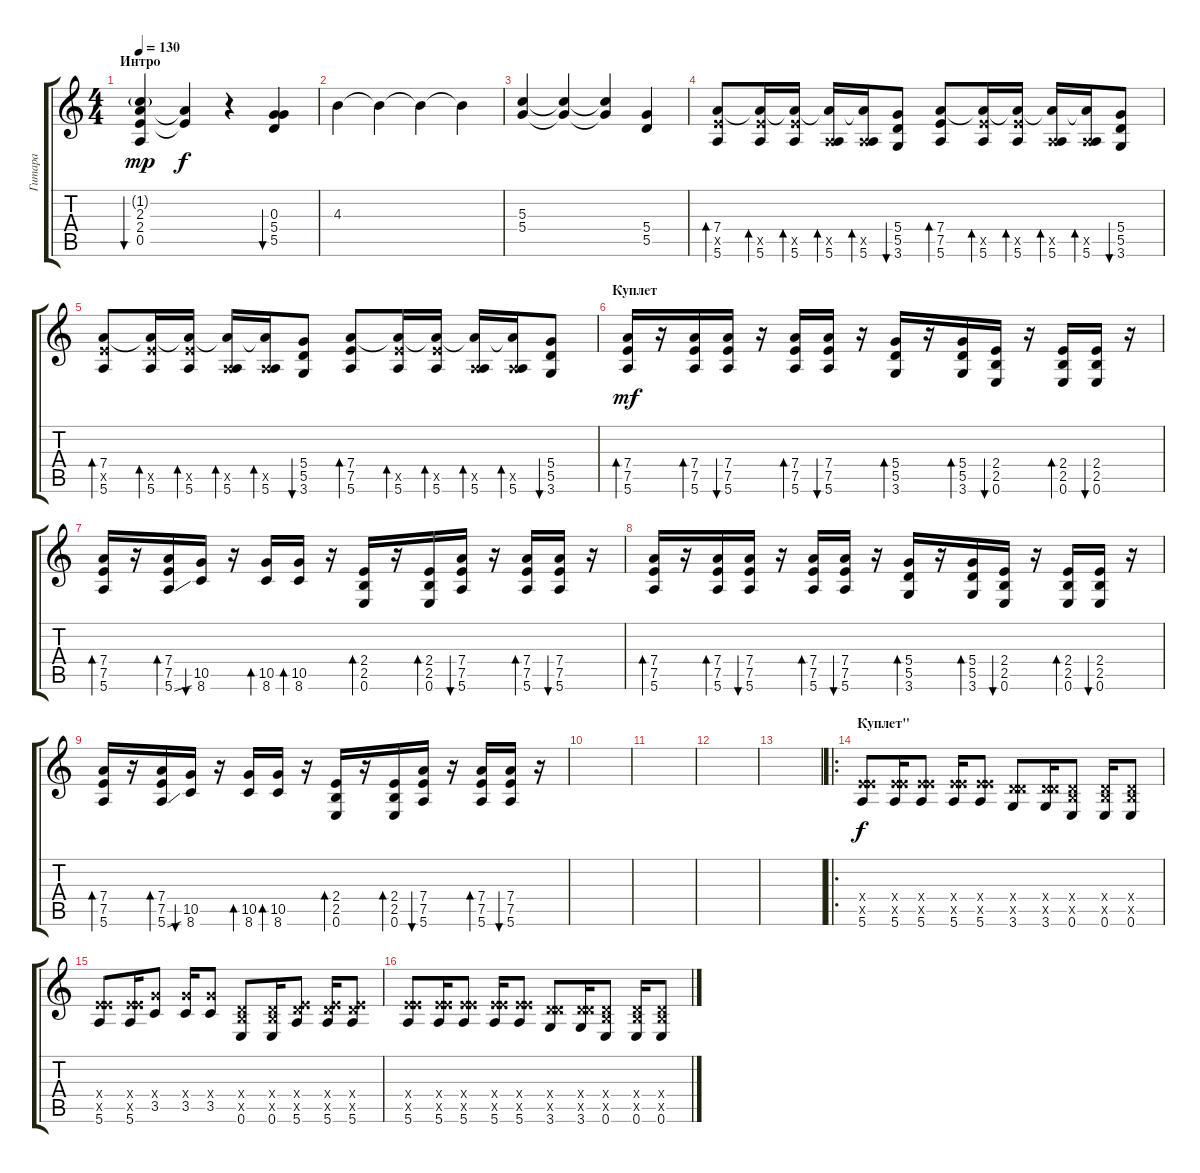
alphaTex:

\track ("Гитара" "Гитара") {instrument electricguitarclean}
\staff {score tabs}
\tuning (E4 B3 G3 D3 A2 E2) {hide}
\ts (4 4)
\section ("" "Интро")
\tempo 130
\clef g2
\ks c
(1.2{g} 2.3 2.4 0.5).4{bu 60 dy mp instrument electricguitarclean} (2.3{t} 2.4{t}).4{dy f} r.4 (0.3 5.4 5.5).4{bu 60} |
4.3.4 4.3{t}.4 4.3{t}.4 4.3{t}.4 |
(5.3 5.4).4 (5.3{t} 5.4{t}).4 (5.3{t} 5.4{t}).4 (5.4 5.5).4 |
(7.4 7.5{x} 5.6).8{bd 60} (7.4{t} 7.5{x} 5.6).16{bd 60} (7.4{t} 7.5{x} 5.6).16{bd 60} (7.4{t} 0.5{x} 5.6).16{bd 60} (7.4{t} 0.5{x} 5.6).16{bd 60} (5.4 5.5 3.6).8{bu 60} (7.4 7.5 5.6).8{bd 60} (7.4{t} 7.5{x} 5.6).16{bd 60} (7.4{t} 7.5{x} 5.6).16{bd 60} (7.4{t} 0.5{x} 5.6).16{bd 60} (7.4{t} 0.5{x} 5.6).16{bd 60} (5.4 5.5 3.6).8{bu 60} |
(7.4 7.5{x} 5.6).8{bd 60} (7.4{t} 7.5{x} 5.6).16{bd 60} (7.4{t} 7.5{x} 5.6).16{bd 60} (7.4{t} 0.5{x} 5.6).16{bd 60} (7.4{t} 0.5{x} 5.6).16{bd 60} (5.4 5.5 3.6).8{bu 60} (7.4 7.5 5.6).8{bd 60} (7.4{t} 7.5{x} 5.6).16{bd 60} (7.4{t} 7.5{x} 5.6).16{bd 60} (7.4{t} 0.5{x} 5.6).16{bd 60} (7.4{t} 0.5{x} 5.6).16{bd 60} (5.4 5.5 3.6).8{bu 60} |
\section ("" "Куплет")
(7.4 7.5 5.6).16{bd 60 dy mf} r.16 (7.4 7.5 5.6).16{bd 60} (7.4 7.5 5.6).16{bu 60} r.16 (7.4 7.5 5.6).16{bd 60} (7.4 7.5 5.6).16{bu 60} r.16 (5.4 5.5 3.6).16{bd 60} r.16 (5.4 5.5 3.6).16{bd 60} (2.4 2.5 0.6).16{bu 60} r.16 (2.4 2.5 0.6).16{bd 60} (2.4 2.5 0.6).16{bu 60} r.16 |
(7.4 7.5 5.6).16{bd 60} r.16 (7.4 7.5 5.6{ss}).16{bd 60} (10.5 8.6).16{bu 60} r.16 (10.5 8.6).16{bd 60} (10.5 8.6).16{bd 60} r.16 (2.4 2.5 0.6).16{bd 60} r.16 (2.4 2.5 0.6).16{bd 60} (7.4 7.5 5.6).16{bu 60} r.16 (7.4 7.5 5.6).16{bd 60} (7.4 7.5 5.6).16{bu 60} r.16 |
(7.4 7.5 5.6).16{bd 60} r.16 (7.4 7.5 5.6).16{bd 60} (7.4 7.5 5.6).16{bu 60} r.16 (7.4 7.5 5.6).16{bd 60} (7.4 7.5 5.6).16{bu 60} r.16 (5.4 5.5 3.6).16{bd 60} r.16 (5.4 5.5 3.6).16{bd 60} (2.4 2.5 0.6).16{bu 60} r.16 (2.4 2.5 0.6).16{bd 60} (2.4 2.5 0.6).16{bu 60} r.16 |
(7.4 7.5 5.6).16{bd 60} r.16 (7.4 7.5 5.6{ss}).16{bd 60} (10.5 8.6).16{bu 60} r.16 (10.5 8.6).16{bd 60} (10.5 8.6).16{bd 60} r.16 (2.4 2.5 0.6).16{bd 60} r.16 (2.4 2.5 0.6).16{bd 60} (7.4 7.5 5.6).16{bu 60} r.16 (7.4 7.5 5.6).16{bd 60} (7.4 7.5 5.6).16{bu 60} r.16 |
|
|
|
|
\ro
\section ("" "Куплет\"")
(2.4{x} 7.5{x} 5.6).8{dy f instrument distortionguitar} (2.4{x} 7.5{x} 5.6).16 (2.4{x} 7.5{x} 5.6).8 (2.4{x} 7.5{x} 5.6).16 (2.4{x} 7.5{x} 5.6).8 (0.4{x} 5.5{x} 3.6).8 (0.4{x} 5.5{x} 3.6).16 (0.4{x} 2.5{x} 0.6).8 (0.4{x} 2.5{x} 0.6).16 (0.4{x} 2.5{x} 0.6).8 |
(2.4{x} 7.5{x} 5.6).8 (2.4{x} 7.5{x} 5.6).16 (5.4{x} 3.5).8 (5.4{x} 3.5).16 (5.4{x} 3.5).8 (0.4{x} 2.5{x} 0.6).8 (0.4{x} 2.5{x} 0.6).16 (0.4{x} 7.5{x} 5.6).8 (0.4{x} 7.5{x} 5.6).16 (0.4{x} 7.5{x} 5.6).8 |
(2.4{x} 7.5{x} 5.6).8{instrument distortionguitar} (2.4{x} 7.5{x} 5.6).16 (2.4{x} 7.5{x} 5.6).8 (2.4{x} 7.5{x} 5.6).16 (2.4{x} 7.5{x} 5.6).8 (0.4{x} 5.5{x} 3.6).8 (0.4{x} 5.5{x} 3.6).16 (0.4{x} 2.5{x} 0.6).8 (0.4{x} 2.5{x} 0.6).16 (0.4{x} 2.5{x} 0.6).8
